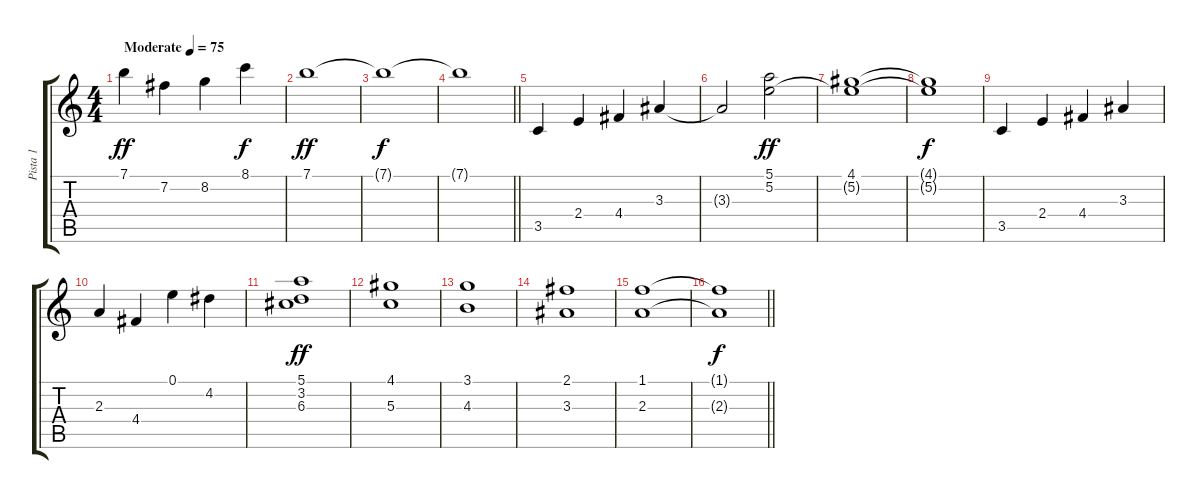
\track ("Pista 1" "Pista 1") {instrument acousticguitarsteel}
\staff {score tabs}
\tuning (E4 B3 G3 D3 A2 E2) {hide}
\ts (4 4)
\tempo (75 "Moderate")
\clef g2
\ks c
7.1.4{dy ff instrument acousticguitarsteel} 7.2.4 8.2.4 8.1.4{dy f} |
7.1.1{dy ff} |
7.1{t}.1{dy f} |
\barLineRight lightlight
7.1{t}.1 |
3.5.4 2.4.4 4.4.4 3.3.4 |
3.3{t}.2 (5.1 5.2).2{dy ff} |
(4.1 5.2{t}).1 |
(4.1{t} 5.2{t}).1{dy f} |
3.5.4 2.4.4 4.4.4 3.3.4 |
2.3.4 4.4.4 0.1.4 4.2.4 |
(5.1 3.2 6.3).1{dy ff} |
(4.1 5.3).1 |
(3.1 4.3).1 |
(2.1 3.3).1 |
(1.1 2.3).1 |
\barLineRight lightlight
(1.1{t} 2.3{t}).1{dy f}
